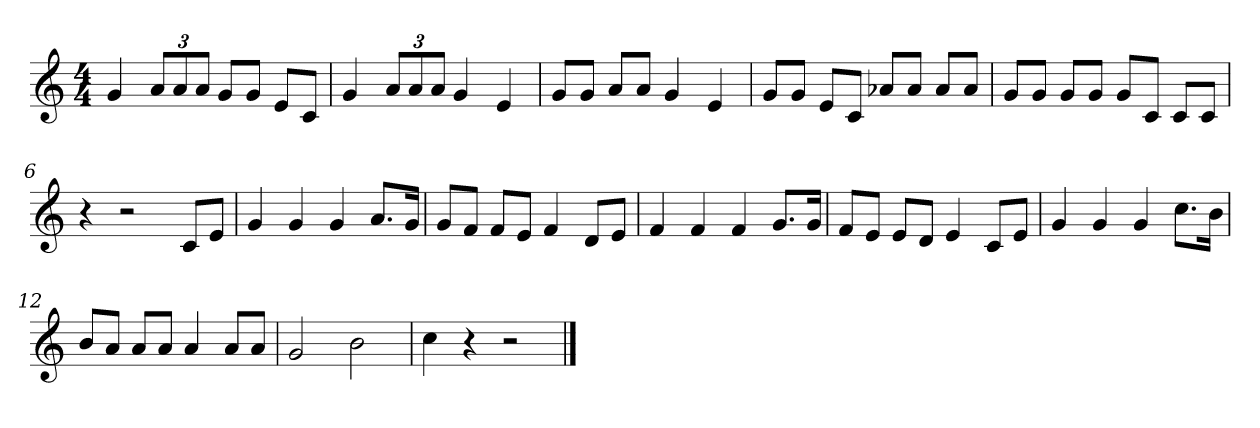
**kern
*part1
*staff1
*k[]
*M4/4
*MM120
=1
4g
12aL
12a
12aJ
8gL
8gJ
8eL
8cJ
=2
4g
12aL
12a
12aJ
4g
4e
=3
8gL
8gJ
8aL
8aJ
4g
4e
=4
8gL
8gJ
8eL
8cJ
8a-XL
8a-J
8a-L
8a-J
=5
8gL
8gJ
8gL
8gJ
8gL
8cJ
8cL
8cJ
=6
4r
2r
8cL
8eJ
=7
4g
4g
4g
8.aL
16gJk
=8
8gL
8fJ
8fL
8eJ
4f
8dL
8eJ
=9
4f
4f
4f
8.gL
16gJk
=10
8fL
8eJ
8eL
8dJ
4e
8cL
8eJ
=11
4g
4g
4g
8.ccL
16bJk
=12
8bL
8aJ
8aL
8aJ
4a
8aL
8aJ
=13
2g
2b
=14
4cc
4r
2r
==
*-
